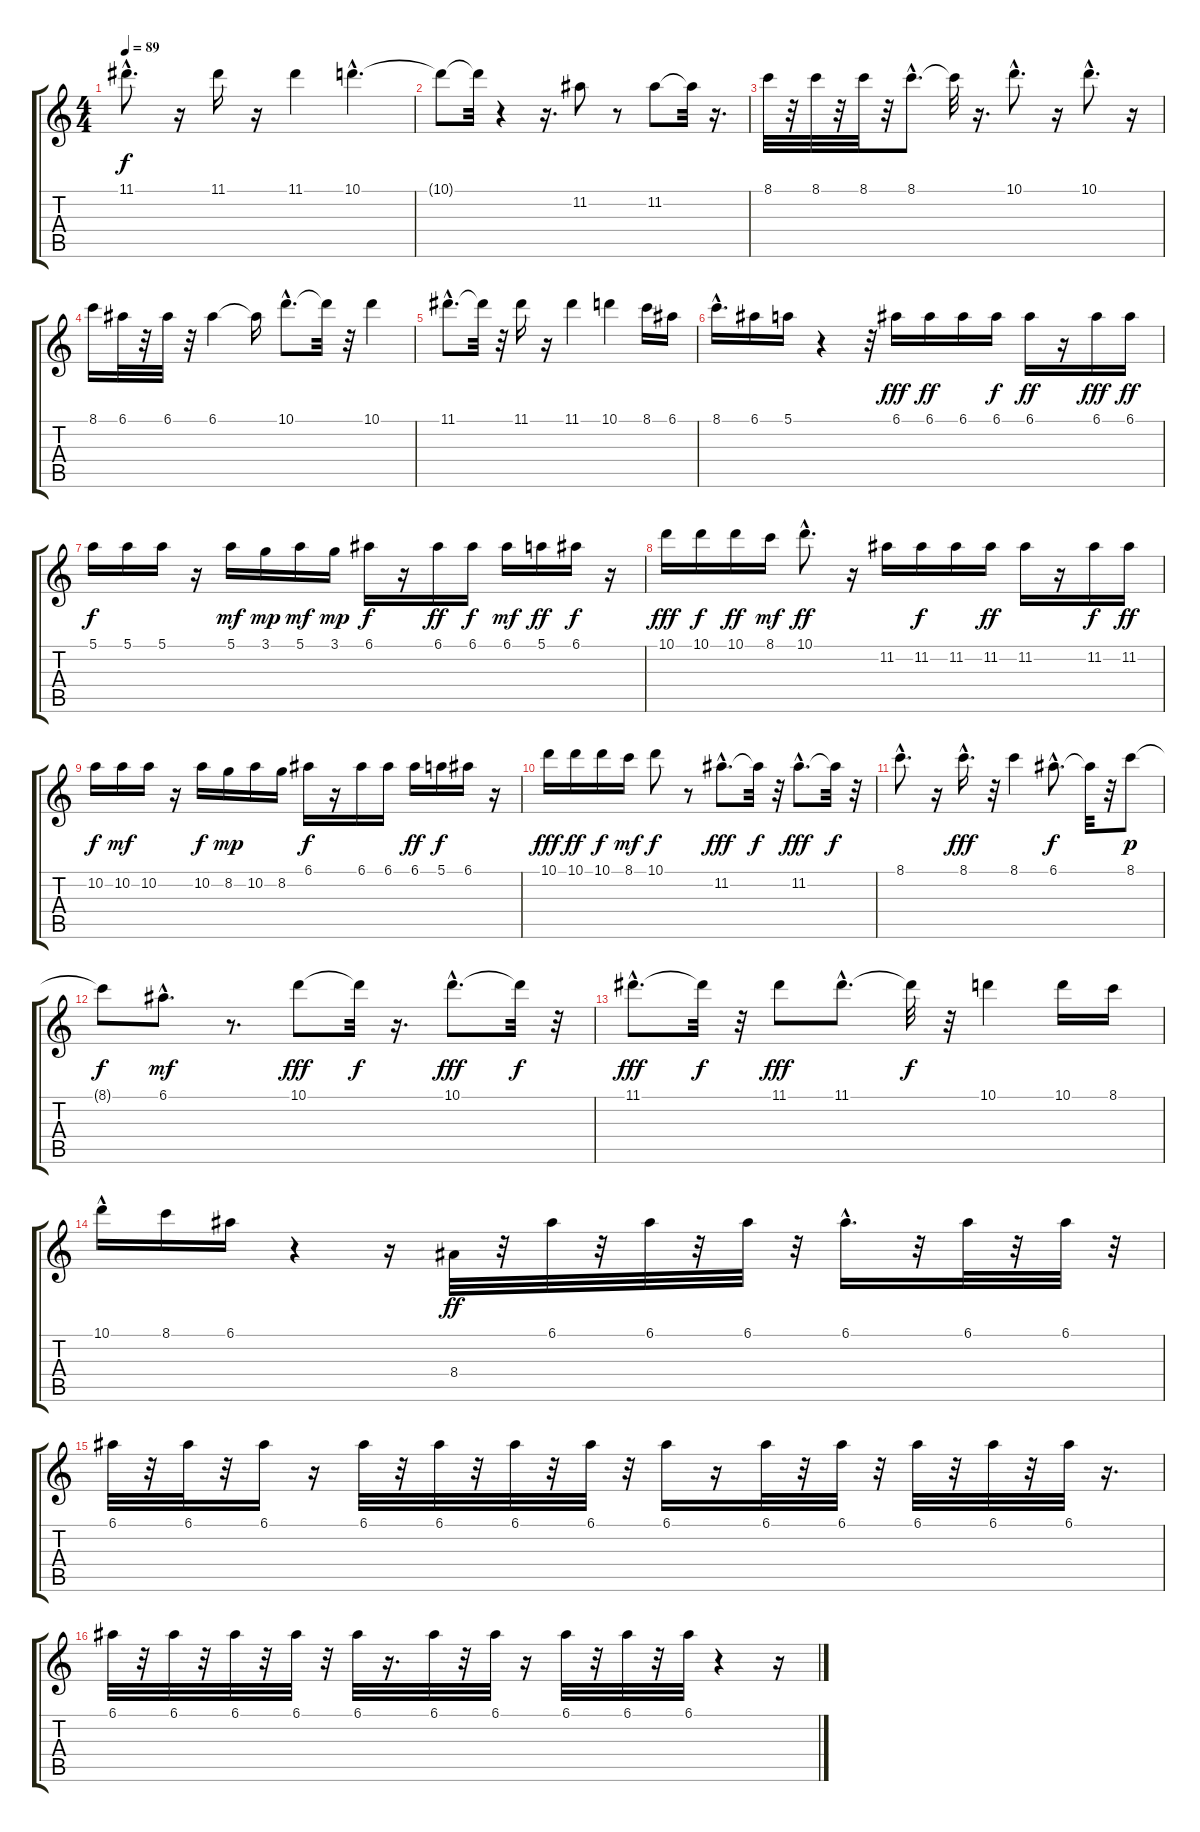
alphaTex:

\track "" {instrument acousticguitarsteel}
\staff {score tabs}
\tuning (E4 B3 G3 D3 A2 E2) {hide}
\ts (4 4)
\tempo 89
\clef g2
\ks c
11.1{hac}.8{d dy f} r.16 11.1.16 r.16 11.1.4 10.1{hac}.4{d} |
10.1{t}.8 10.1{t}.32 r.4 r.16{d} 11.2.8 r.8 11.2.8 11.2{t}.32 r.16{d} |
8.1.32 r.32 8.1.32 r.32 8.1.32 r.32 8.1{hac}.8{d} 8.1{t}.32 r.16{d} 10.1{hac}.8{d} r.16 10.1{hac}.8{d} r.16 |
8.1.16 6.1.32 r.32 6.1.32 r.32 6.1.4 6.1{t}.16 10.1{hac}.8{d} 10.1{t}.32 r.32 10.1.4 |
11.1{hac}.8{d} 11.1{t}.32 r.32 11.1.16 r.16 11.1.4 10.1.4 8.1.16 6.1.16 |
8.1{hac}.16{d} 6.1.16 5.1.16 r.4 r.32 6.1.16{dy fff} 6.1.16{dy ff} 6.1.16 6.1.16{dy f} 6.1.16{dy ff} r.16 6.1.16{dy fff} 6.1.16{dy ff} |
5.1.16{dy f} 5.1.16 5.1.16 r.16 5.1.16{dy mf} 3.1.16{dy mp} 5.1.16{dy mf} 3.1.16{dy mp} 6.1.16{dy f} r.16 6.1.16{dy ff} 6.1.16{dy f} 6.1.16{dy mf} 5.1.16{dy ff} 6.1.16{dy f} r.16 |
10.1.16{dy fff} 10.1.16{dy f} 10.1.16{dy ff} 8.1.16{dy mf} 10.1{hac}.8{d dy ff} r.16 11.2.16 11.2.16{dy f} 11.2.16 11.2.16{dy ff} 11.2.16 r.16 11.2.16{dy f} 11.2.16{dy ff} |
10.2.16{dy f} 10.2.16{dy mf} 10.2.16 r.16 10.2.16{dy f} 8.2.16{dy mp} 10.2.16 8.2.16 6.1.16{dy f} r.16 6.1.16 6.1.16 6.1.16{dy ff} 5.1.16{dy f} 6.1.16 r.16 |
10.1.16{dy fff} 10.1.16{dy ff} 10.1.16{dy f} 8.1.16{dy mf} 10.1.8{dy f} r.8 11.2{hac}.8{d dy fff} 11.2{t}.32{dy f} r.32 11.2{hac}.8{d dy fff} 11.2{t}.32{dy f} r.32 |
8.1{hac}.8{d} r.16 8.1{hac}.16{d dy fff} r.32 8.1.4 6.1{hac}.8{d dy f} 6.1{t}.32 r.32 8.1.8{dy p} |
8.1{t}.8{dy f} 6.1{hac}.8{d dy mf} r.8{d} 10.1.8{dy fff} 10.1{t}.32{dy f} r.16{d} 10.1{hac}.8{d dy fff} 10.1{t}.32{dy f} r.32 |
11.1{hac}.8{d dy fff} 11.1{t}.32{dy f} r.32 11.1.8{dy fff} 11.1{hac}.8{d} 11.1{t}.32{dy f} r.32 10.1.4 10.1.16 8.1.16 |
10.1{hac}.16 8.1.16 6.1.16 r.4 r.16 8.4.32{dy ff} r.32 6.1.32 r.32 6.1.32 r.32 6.1.32 r.32 6.1{hac}.16{d} r.32 6.1.32 r.32 6.1.32 r.32 |
6.1.32 r.32 6.1.32 r.32 6.1.16 r.16 6.1.32 r.32 6.1.32 r.32 6.1.32 r.32 6.1.32 r.32 6.1.16 r.16 6.1.32 r.32 6.1.32 r.32 6.1.32 r.32 6.1.32 r.32 6.1.32 r.16{d} |
6.1.32 r.32 6.1.32 r.32 6.1.32 r.32 6.1.32 r.32 6.1.32 r.16{d} 6.1.32 r.32 6.1.32 r.16 6.1.32 r.32 6.1.32 r.32 6.1.32 r.4 r.16
